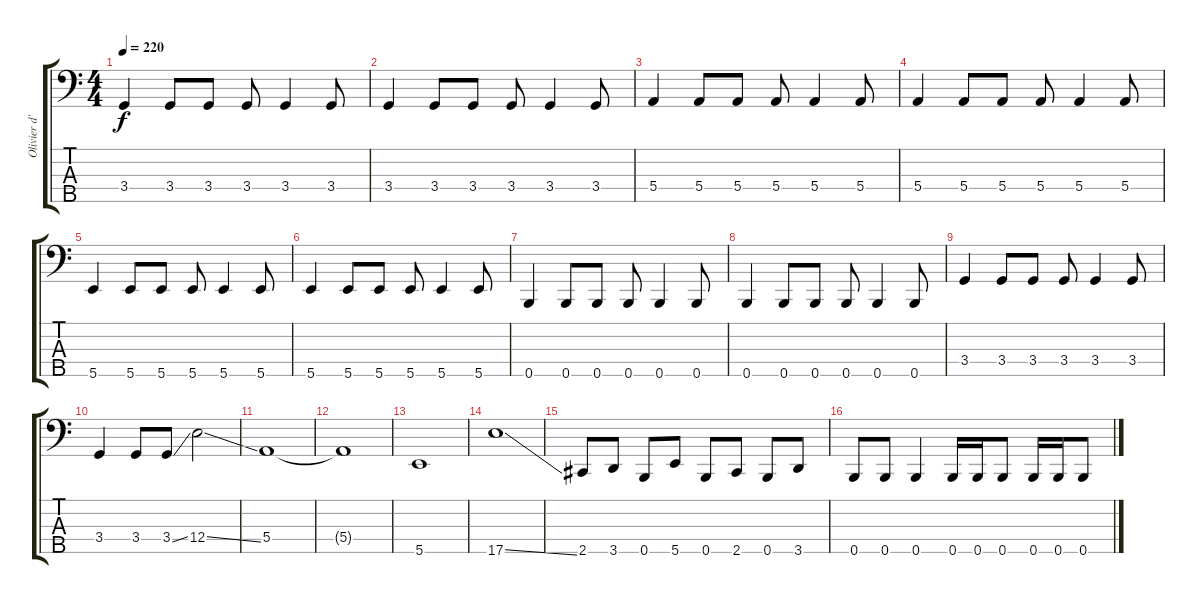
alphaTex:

\track ("Olivier d'Aries (Bass)" "Olivier d'") {instrument electricbassfinger}
\staff {score tabs}
\tuning (G2 D2 A1 E1 B0) {hide}
\ts (4 4)
\tempo 220
\clef f4
\ks c
3.4.4{dy f} 3.4.8 3.4.8 3.4.8 3.4.4 3.4.8 |
3.4.4 3.4.8 3.4.8 3.4.8 3.4.4 3.4.8 |
5.4.4 5.4.8 5.4.8 5.4.8 5.4.4 5.4.8 |
5.4.4 5.4.8 5.4.8 5.4.8 5.4.4 5.4.8 |
5.5.4 5.5.8 5.5.8 5.5.8 5.5.4 5.5.8 |
5.5.4 5.5.8 5.5.8 5.5.8 5.5.4 5.5.8 |
0.5.4 0.5.8 0.5.8 0.5.8 0.5.4 0.5.8 |
0.5.4 0.5.8 0.5.8 0.5.8 0.5.4 0.5.8 |
3.4.4 3.4.8 3.4.8 3.4.8 3.4.4 3.4.8 |
3.4.4 3.4.8 3.4{ss}.8 12.4{ss}.2 |
5.4.1 |
5.4{t}.1 |
5.5.1 |
17.5{ss}.1 |
2.5.8 3.5.8 0.5.8 5.5.8 0.5.8 2.5.8 0.5.8 3.5.8 |
0.5.8 0.5.8 0.5.4 0.5.16 0.5.16 0.5.8 0.5.16 0.5.16 0.5.8
